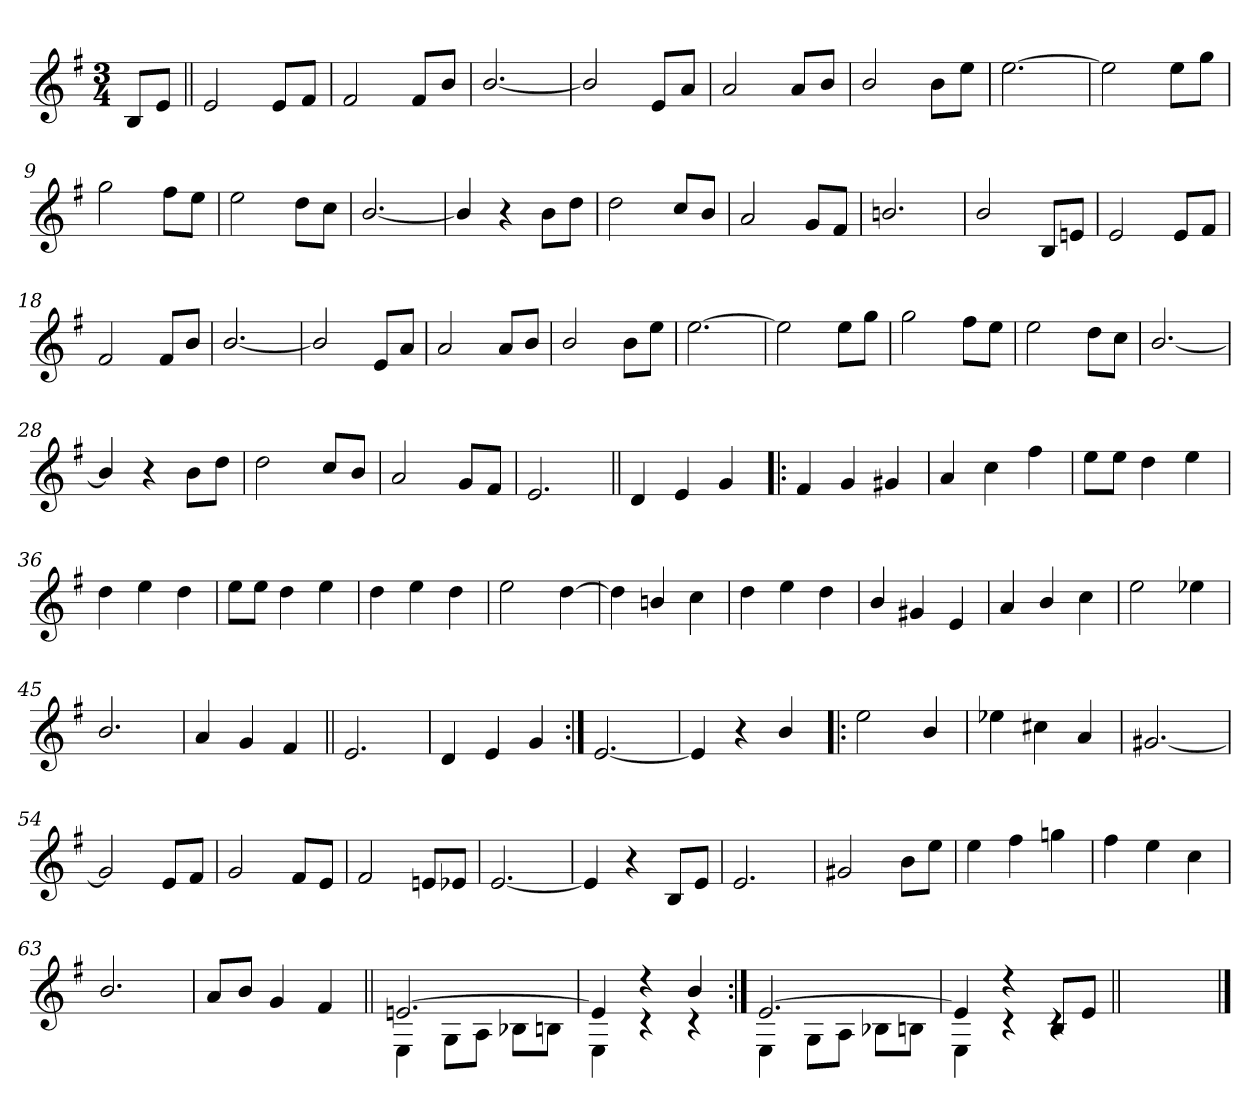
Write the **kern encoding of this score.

**kern
*part1
*staff1
*clefG2
*k[f#]
*G:
*M3/4
=
8B/L
8e/J
=1||
2e/
8e/L
8f#/J
=2
2f#/
8f#/L
8b/J
=3
[2.b/
=4
2b/]
8e/L
8a/J
=5
2a/
8a/L
8b/J
=6
2b/
8b\L
8ee\J
!!LO:LB:g=z
=7
[2.ee\
=8
2ee\]
8ee\L
8gg\J
=9
2gg\
8ff#\L
8ee\J
=10
2ee\
8dd\L
8cc\J
=11
[2.b/
=12
4b/]
4r
8b\L
8dd\J
!!LO:LB:g=z
=13
2dd\
8cc/L
8b/J
=14
2a/
8g/L
8f#/J
=15
2.bn/
=16
2b/
8B/L
8en/J
=17
2e/
8e/L
8f#/J
=18
2f#/
8f#/L
8b/J
!!LO:LB:g=z
=19
[2.b/
=20
2b/]
8e/L
8a/J
=21
2a/
8a/L
8b/J
=22
2b/
8b\L
8ee\J
=23
[2.ee\
=24
2ee\]
8ee\L
8gg\J
=25
2gg\
8ff#\L
8ee\J
!!LO:LB:g=z
=26
2ee\
8dd\L
8cc\J
=27
[2.b/
=28
4b/]
4r
8b\L
8dd\J
=29
2dd\
8cc/L
8b/J
=30
2a/
8g/L
8f#/J
=31
2.e/
!!LO:LB:g=z
=32||
4d/
4e/
4g/
=33!|:
4f#/
4g/
4g#X/
=34
4a/
4cc\
4ff#\
=35
8ee\L
8ee\J
4dd\
4ee\
=36
4dd\
4ee\
4dd\
=37
8ee\L
8ee\J
4dd\
4ee\
!!LO:LB:g=z
=38
4dd\
4ee\
4dd\
=39
2ee\
[4dd\
=40
4dd\]
4bn/
4cc\
=41
4dd\
4ee\
4dd\
=42
4b/
4g#X/
4e/
=43
4a/
4b/
4cc\
!!LO:LB:g=z
=44
2ee\
4ee-X\
=45
2.b/
=46
4a/
4g/
4f#/
=47||
2.e/
=48
4d/
4e/
4g/
=49:|!
[2.e/
=50
4e/]
4r
4b/
!!LO:LB:g=z
=51!|:
2ee\
4b/
=52
4ee-X\
4cc#X\
4a/
=53
[2.g#X/
=54
2g#/]
8e/L
8f#/J
=55
2g/
8f#/L
8e/J
=56
2f#/
8en/L
8e-X/J
!!LO:LB:g=z
=57
[2.e/
=58
4e/]
4r
8B/L
8e/J
=59
2.e/
=60
2g#X/
8b\L
8ee\J
=61
4ee\
4ff#\
4ggn\
=62
4ff#\
4ee\
4cc\
=63
2.b/
!!LO:LB:g=z
=64
8a/L
8b/J
4g/
4f#/
=65||
*^
[>2.en/	4E\
.	8G\L
.	8A\J
.	8B-X\L
.	8Bn\J
=66	=66
4e/]	4E\
4rdd	4rc
4b/	4rc
=67:|!	=67:|!
[>2.e/	4E\
.	8G\L
.	8A\J
.	8B-X\L
.	8Bn\J
=68	=68
4e/]	4E\
4rdd	4rc
8B/L	4rc
8e/J	.
*v	*v
=69||
2.ryy
==
*-
